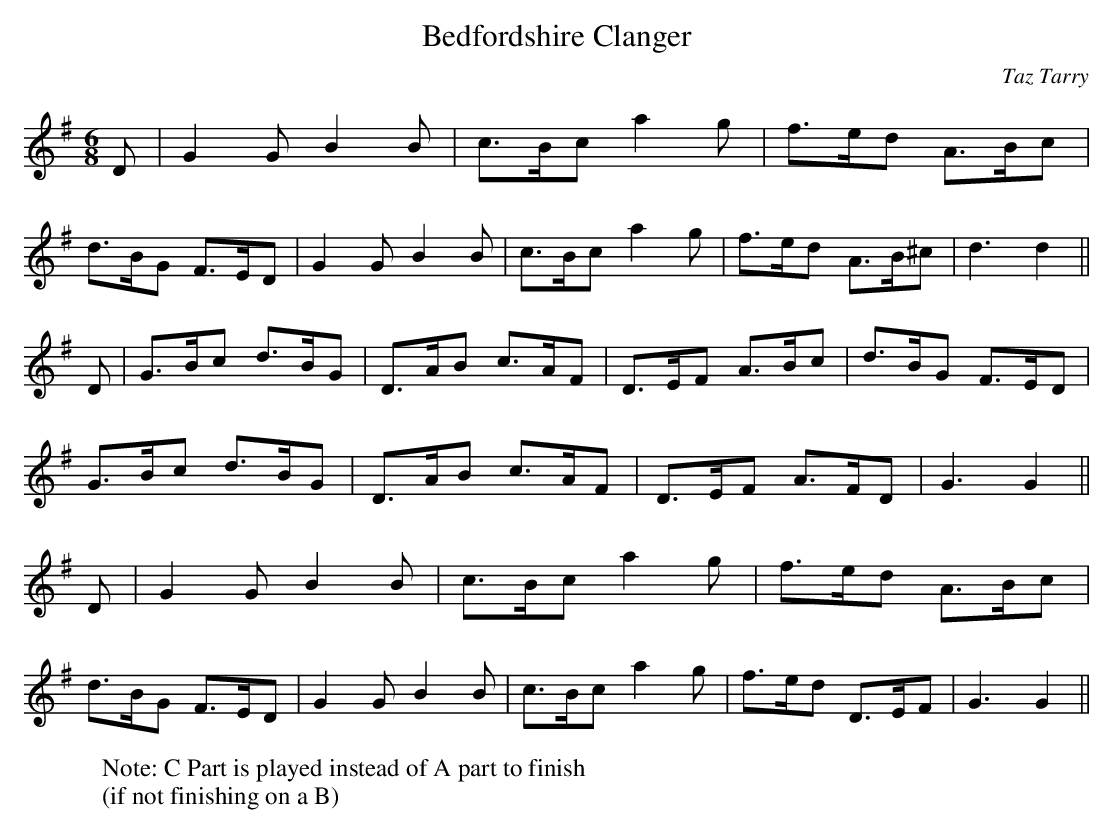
X:1
T:Bedfordshire Clanger
M:6/8
L:1/8
C:Taz Tarry
K:G
D|G2GB2B|c>Bca2g|f>ed A>Bc|!d>BG F>ED|G2GB2B|c>Bca2g|f>ed A>B^c|d3 d2||!
D|G>Bc d>BG|D>AB c>AF|D>EF A>Bc|d>BG F>ED|!G>Bc d>BG|D>AB c>AF|D>EF A>FD
|G3G2||!
D|G2GB2B|c>Bca2g|f>ed A>Bc|!d>BG F>ED|G2GB2B|c>Bca2g|f>ed D>EF|G3 G2||
W:Note: C Part is played instead of A part to finish
W:(if not finishing on a B)
